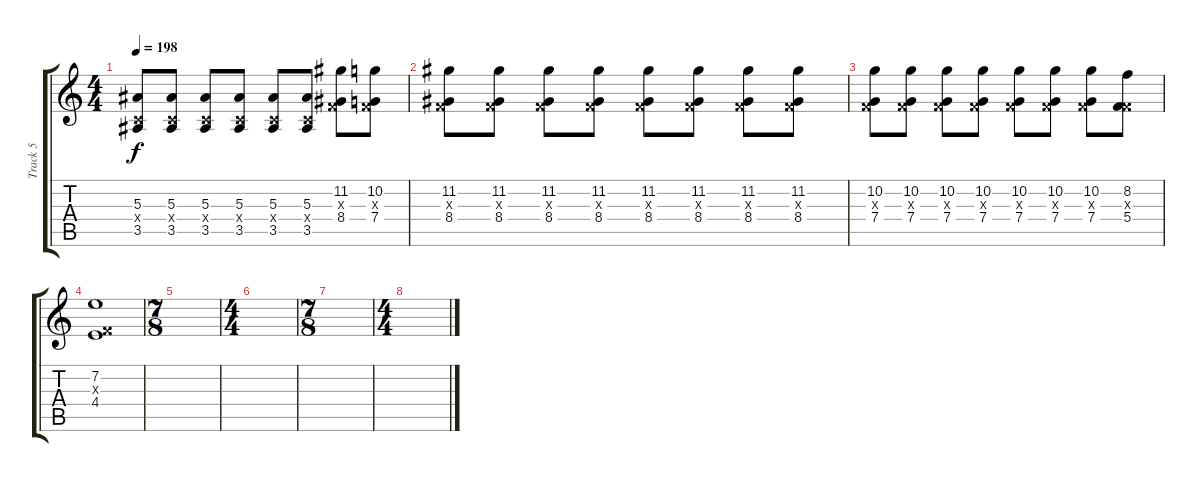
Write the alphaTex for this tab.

\track ("Track 5" "Track 5") {instrument overdrivenguitar}
\staff {score tabs}
\tuning (D4 A3 F3 C3 G2 C2) {hide}
\ts (4 4)
\tempo 198
\clef g2
\ks c
(5.3 0.4{x} 3.5).8{dy f} (5.3 0.4{x} 3.5).8 (5.3 0.4{x} 3.5).8 (5.3 0.4{x} 3.5).8 (5.3 0.4{x} 3.5).8 (5.3 0.4{x} 3.5).8 (11.2 0.3{x} 8.4).8 (10.2 0.3{x} 7.4).8 |
(11.2 0.3{x} 8.4).8 (11.2 0.3{x} 8.4).8 (11.2 0.3{x} 8.4).8 (11.2 0.3{x} 8.4).8 (11.2 0.3{x} 8.4).8 (11.2 0.3{x} 8.4).8 (11.2 0.3{x} 8.4).8 (11.2 0.3{x} 8.4).8 |
(10.2 0.3{x} 7.4).8 (10.2 0.3{x} 7.4).8 (10.2 0.3{x} 7.4).8 (10.2 0.3{x} 7.4).8 (10.2 0.3{x} 7.4).8 (10.2 0.3{x} 7.4).8 (10.2 0.3{x} 7.4).8 (8.2 0.3{x} 5.4).8 |
(7.2 0.3{x} 4.4).1 |
\ts (7 8)
|
\ts (4 4)
|
\ts (7 8)
|
\ts (4 4)
